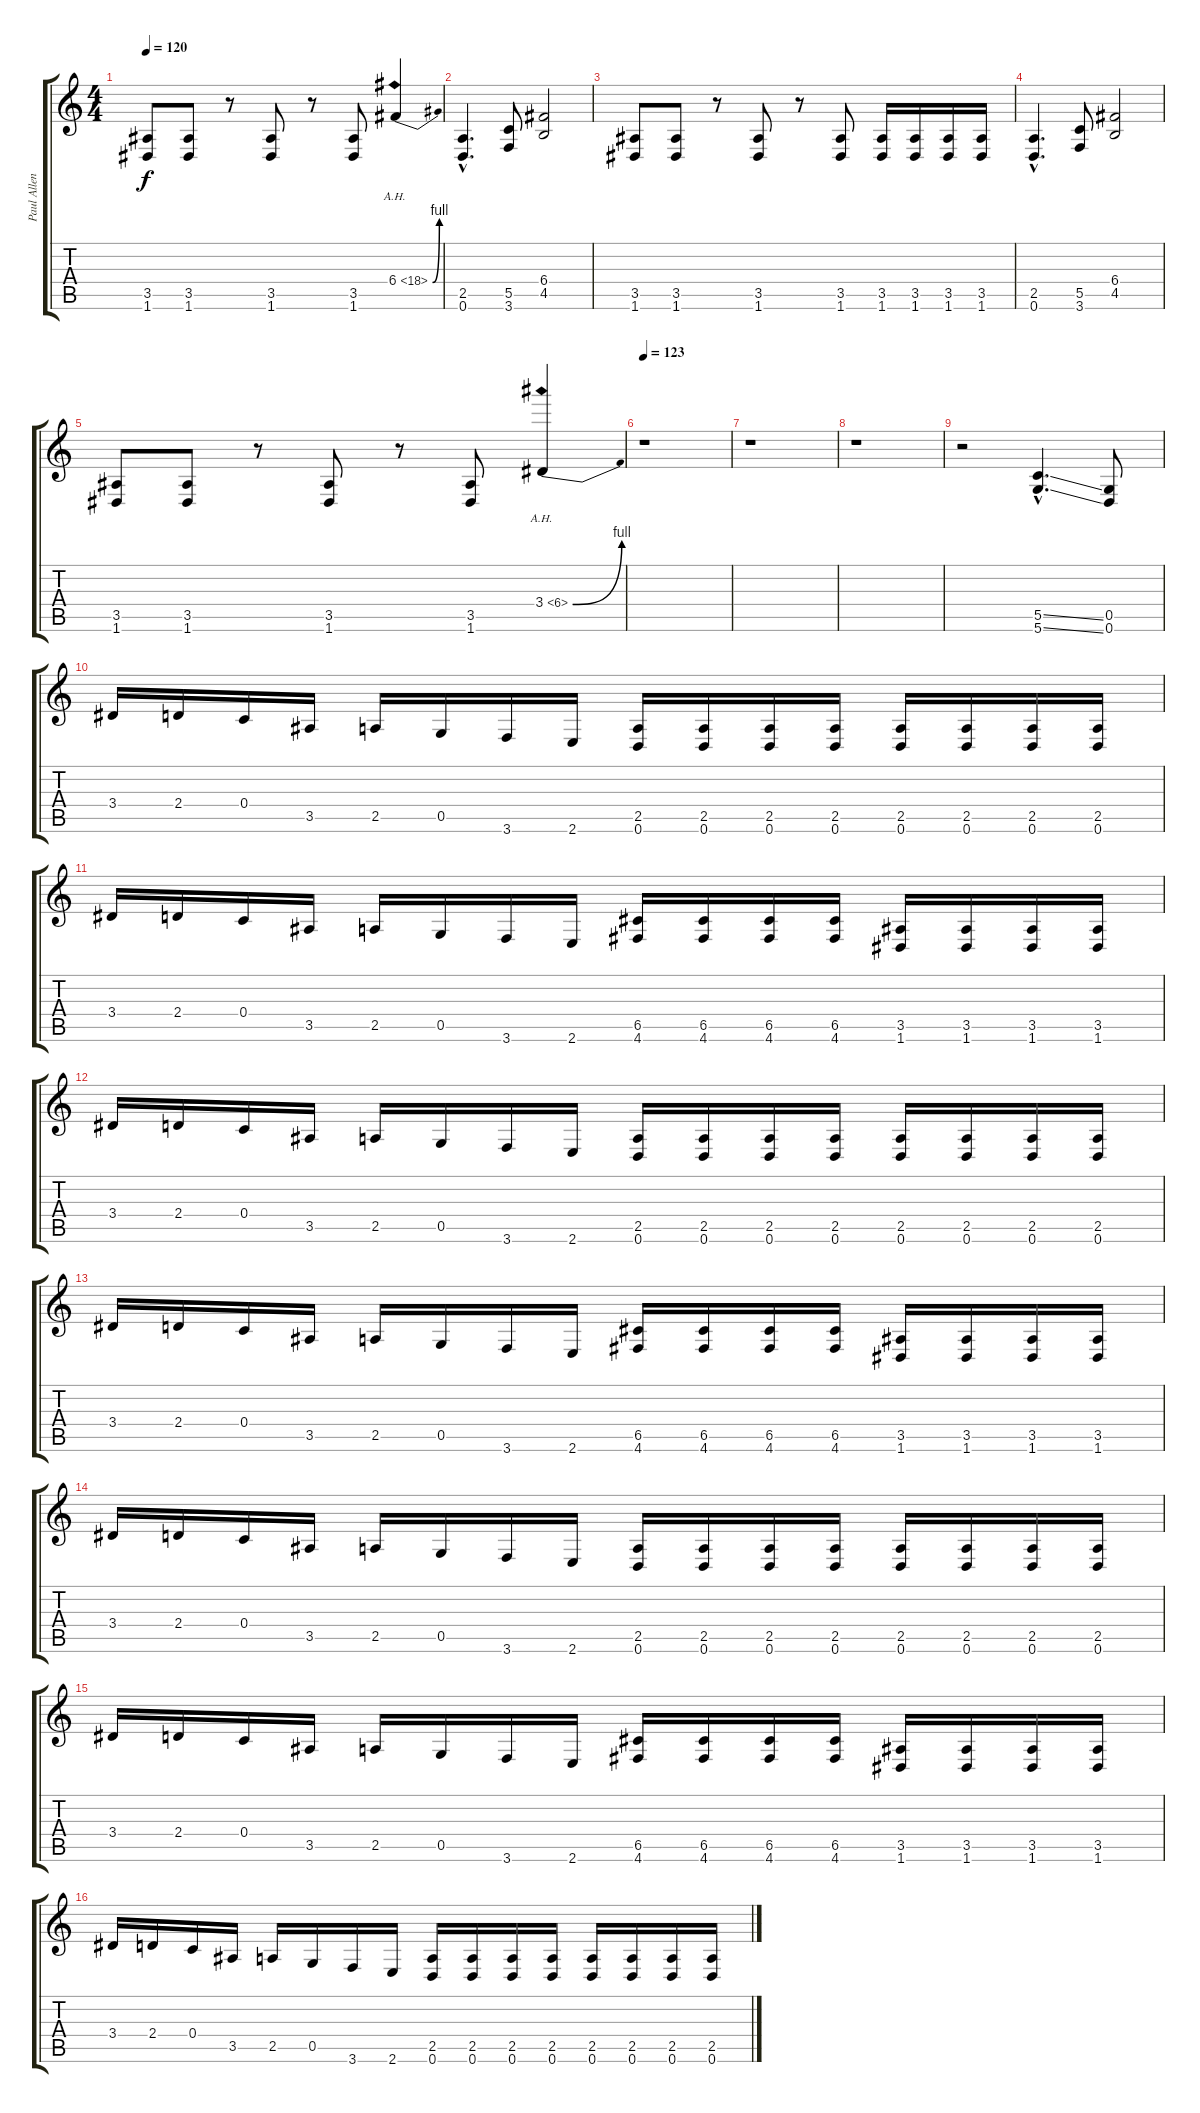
\track ("Paul Allender (Guitar)" "Paul Allen") {instrument overdrivenguitar}
\staff {score tabs}
\tuning (D4 A3 F3 C3 G2 D2) {hide}
\ts (4 4)
\tempo 120
\clef g2
\ks c
(3.5 1.6).8{dy f} (3.5 1.6).8 r.8 (3.5 1.6).8 r.8 (3.5 1.6).8 6.4{be (bend 0 0 60 4) ah 12}.4{instrument guitarharmonics} |
(2.5{hac} 0.6{hac}).4{d instrument overdrivenguitar} (5.5 3.6).8 (6.4 4.5).2 |
(3.5 1.6).8 (3.5 1.6).8 r.8 (3.5 1.6).8 r.8 (3.5 1.6).8 (3.5 1.6).16 (3.5 1.6).16 (3.5 1.6).16 (3.5 1.6).16 |
(2.5{hac} 0.6{hac}).4{d} (5.5 3.6).8 (6.4 4.5).2 |
(3.5 1.6).8 (3.5 1.6).8 r.8 (3.5 1.6).8 r.8 (3.5 1.6).8 3.4{be (bend 0 0 60 4) ah 3}.4{instrument guitarharmonics} |
\tempo 123
r.1{instrument overdrivenguitar} |
r.1 |
r.1 |
r.2 (5.5{ss hac} 5.6{ss hac}).4{d} (0.5 0.6).8 |
3.4.16 2.4.16 0.4.16 3.5.16 2.5.16 0.5.16 3.6.16 2.6.16 (2.5 0.6).16 (2.5 0.6).16 (2.5 0.6).16 (2.5 0.6).16 (2.5 0.6).16 (2.5 0.6).16 (2.5 0.6).16 (2.5 0.6).16 |
3.4.16 2.4.16 0.4.16 3.5.16 2.5.16 0.5.16 3.6.16 2.6.16 (6.5 4.6).16 (6.5 4.6).16 (6.5 4.6).16 (6.5 4.6).16 (3.5 1.6).16 (3.5 1.6).16 (3.5 1.6).16 (3.5 1.6).16 |
3.4.16 2.4.16 0.4.16 3.5.16 2.5.16 0.5.16 3.6.16 2.6.16 (2.5 0.6).16 (2.5 0.6).16 (2.5 0.6).16 (2.5 0.6).16 (2.5 0.6).16 (2.5 0.6).16 (2.5 0.6).16 (2.5 0.6).16 |
3.4.16 2.4.16 0.4.16 3.5.16 2.5.16 0.5.16 3.6.16 2.6.16 (6.5 4.6).16 (6.5 4.6).16 (6.5 4.6).16 (6.5 4.6).16 (3.5 1.6).16 (3.5 1.6).16 (3.5 1.6).16 (3.5 1.6).16 |
3.4.16 2.4.16 0.4.16 3.5.16 2.5.16 0.5.16 3.6.16 2.6.16 (2.5 0.6).16 (2.5 0.6).16 (2.5 0.6).16 (2.5 0.6).16 (2.5 0.6).16 (2.5 0.6).16 (2.5 0.6).16 (2.5 0.6).16 |
3.4.16 2.4.16 0.4.16 3.5.16 2.5.16 0.5.16 3.6.16 2.6.16 (6.5 4.6).16 (6.5 4.6).16 (6.5 4.6).16 (6.5 4.6).16 (3.5 1.6).16 (3.5 1.6).16 (3.5 1.6).16 (3.5 1.6).16 |
3.4.16 2.4.16 0.4.16 3.5.16 2.5.16 0.5.16 3.6.16 2.6.16 (2.5 0.6).16 (2.5 0.6).16 (2.5 0.6).16 (2.5 0.6).16 (2.5 0.6).16 (2.5 0.6).16 (2.5 0.6).16 (2.5 0.6).16
